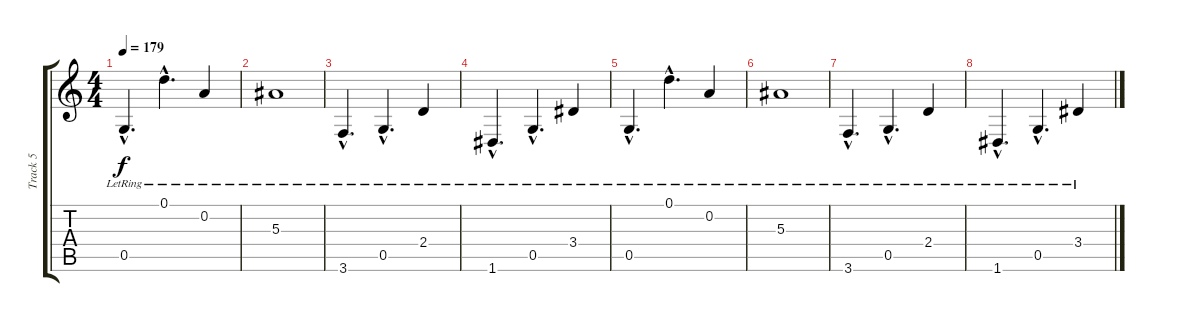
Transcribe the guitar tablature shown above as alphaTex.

\track ("Track 5" "Track 5") {instrument acousticguitarsteel}
\staff {score tabs}
\tuning (D4 A3 F3 C3 G2 D2) {hide}
\ts (4 4)
\tempo 179
\clef g2
\ks c
0.5{hac lr}.4{d dy f} 0.1{hac lr}.4{d} 0.2{lr}.4 |
5.3{lr}.1 |
3.6{hac lr}.4{d} 0.5{hac lr}.4{d} 2.4{lr}.4 |
1.6{hac lr}.4{d} 0.5{hac lr}.4{d} 3.4{lr}.4 |
0.5{hac lr}.4{d} 0.1{hac lr}.4{d} 0.2{lr}.4 |
5.3{lr}.1 |
3.6{hac lr}.4{d} 0.5{hac lr}.4{d} 2.4{lr}.4 |
1.6{hac lr}.4{d} 0.5{hac lr}.4{d} 3.4{lr}.4
